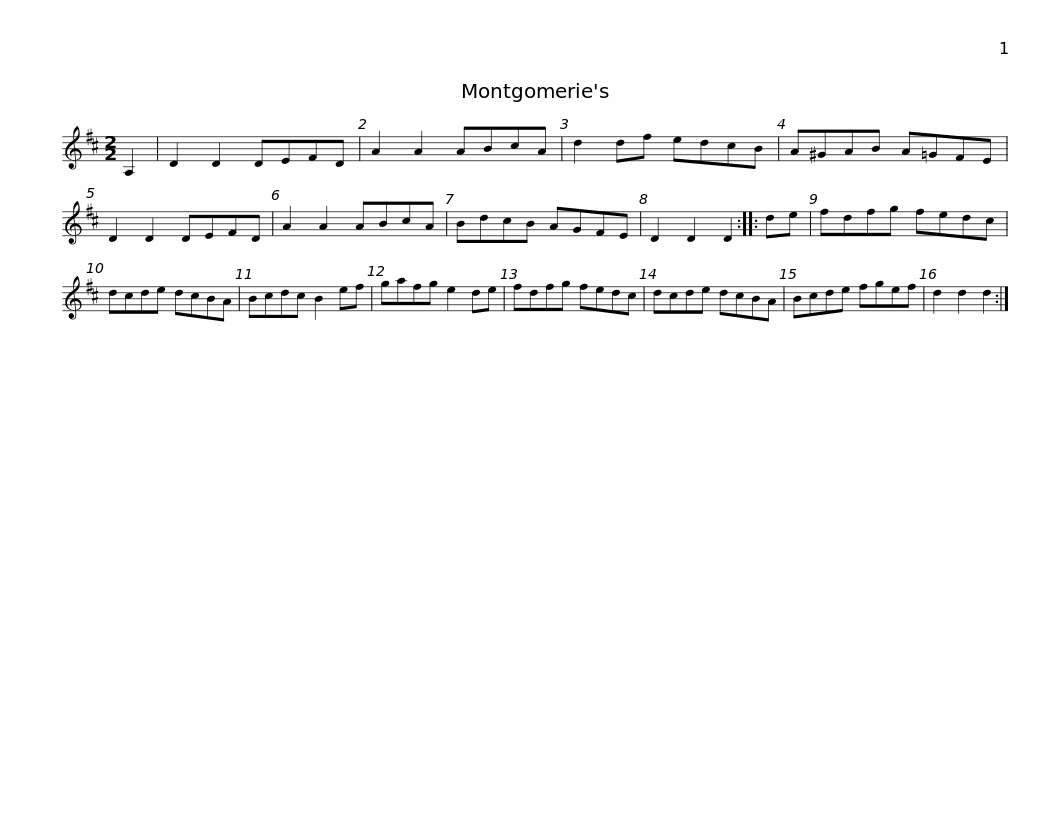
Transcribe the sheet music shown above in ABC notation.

X:1
L:1/8
M:2/2
I:linebreak $
K:D
V:1 treble
V:1
 A,2 | D2 D2 DEFD | A2 A2 ABcA | d2 df edcB | A^GAB A=GFE | %5
 D2 D2 DEFD | A2 A2 ABcA |$ BdcB AGFE | D2 D2 D2 :: de | %10
 fdfg fedc | dcde dcBA | Bcdc B2 ef | gafg e2 de |$ fdfg fedc | %15
 dcde dcBA | Bcde fgef | d2 d2 d2 :| %18
